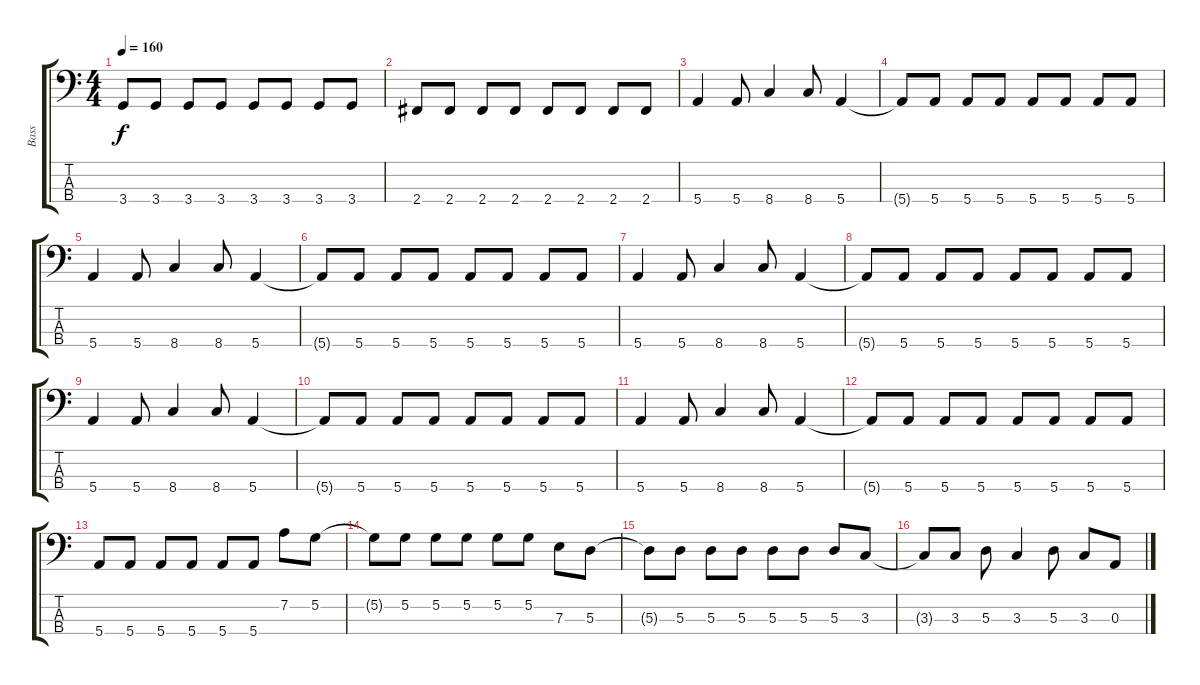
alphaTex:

\track ("Bass" "Bass") {instrument electricbassfinger}
\staff {score tabs}
\tuning (G2 D2 A1 E1) {hide}
\ts (4 4)
\tempo 160
\clef f4
\ks c
3.4.8{dy f} 3.4.8 3.4.8 3.4.8 3.4.8 3.4.8 3.4.8 3.4.8 |
2.4.8 2.4.8 2.4.8 2.4.8 2.4.8 2.4.8 2.4.8 2.4.8 |
5.4.4 5.4.8 8.4.4 8.4.8 5.4.4 |
5.4{t}.8 5.4.8 5.4.8 5.4.8 5.4.8 5.4.8 5.4.8 5.4.8 |
5.4.4 5.4.8 8.4.4 8.4.8 5.4.4 |
5.4{t}.8 5.4.8 5.4.8 5.4.8 5.4.8 5.4.8 5.4.8 5.4.8 |
5.4.4 5.4.8 8.4.4 8.4.8 5.4.4 |
5.4{t}.8 5.4.8 5.4.8 5.4.8 5.4.8 5.4.8 5.4.8 5.4.8 |
5.4.4 5.4.8 8.4.4 8.4.8 5.4.4 |
5.4{t}.8 5.4.8 5.4.8 5.4.8 5.4.8 5.4.8 5.4.8 5.4.8 |
5.4.4 5.4.8 8.4.4 8.4.8 5.4.4 |
5.4{t}.8 5.4.8 5.4.8 5.4.8 5.4.8 5.4.8 5.4.8 5.4.8 |
5.4.8 5.4.8 5.4.8 5.4.8 5.4.8 5.4.8 7.2.8 5.2.8 |
5.2{t}.8 5.2.8 5.2.8 5.2.8 5.2.8 5.2.8 7.3.8 5.3.8 |
5.3{t}.8 5.3.8 5.3.8 5.3.8 5.3.8 5.3.8 5.3.8 3.3.8 |
3.3{t}.8 3.3.8 5.3.8 3.3.4 5.3.8 3.3.8 0.3.8
